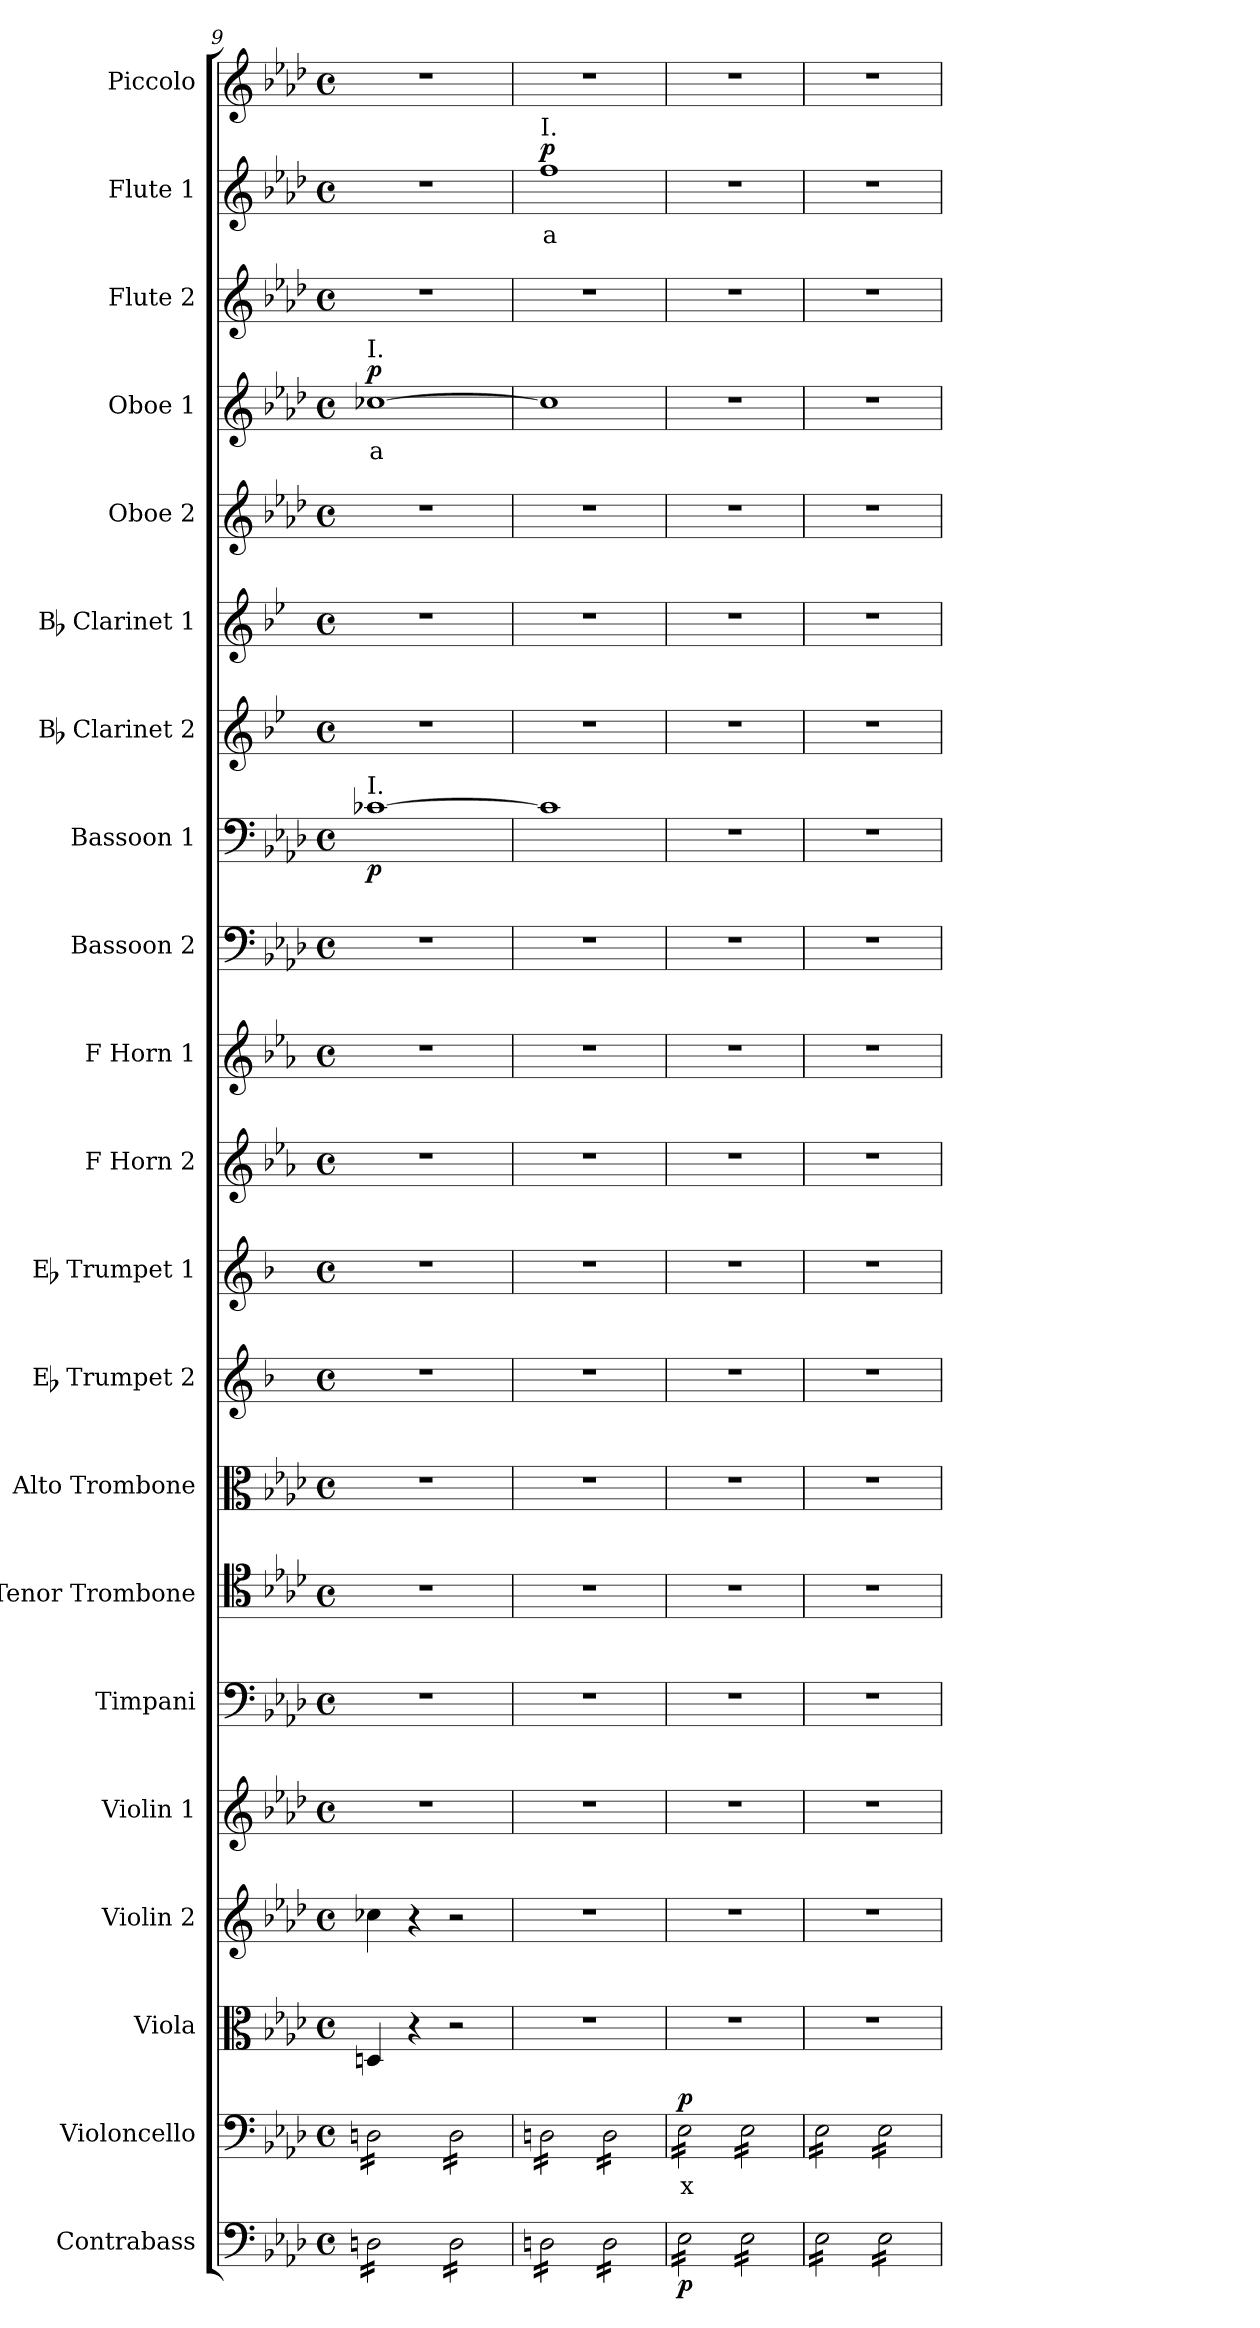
**kern	**dynam	**kern	**text	**dynam	**kern	**kern	**kern	**kern	**kern	**kern	**kern	**kern	**kern	**kern	**kern	**kern	**dynam	**kern	**kern	**kern	**kern	**text	**dynam	**kern	**kern	**text	**dynam	**kern
*part21	*part21	*part20	*part20	*part20	*part19	*part18	*part17	*part16	*part15	*part14	*part13	*part12	*part11	*part10	*part9	*part8	*part8	*part7	*part6	*part5	*part4	*part4	*part4	*part3	*part2	*part2	*part2	*part1
*staff21	*staff21	*staff20	*staff20	*staff20	*staff19	*staff18	*staff17	*staff16	*staff15	*staff14	*staff13	*staff12	*staff11	*staff10	*staff9	*staff8	*staff8	*staff7	*staff6	*staff5	*staff4	*staff4	*staff4	*staff3	*staff2	*staff2	*staff2	*staff1
*I"Contrabass	*	*I"Violoncello	*	*	*I"Viola	*I"Violin 2	*I"Violin 1	*I"Timpani	*I"Tenor Trombone	*I"Alto Trombone	*I"Eb Trumpet 2	*I"Eb Trumpet 1	*I"F Horn 2	*I"F Horn 1	*I"Bassoon 2	*I"Bassoon 1	*	*I"Bb Clarinet 2	*I"Bb Clarinet 1	*I"Oboe 2	*I"Oboe 1	*	*	*I"Flute 2	*I"Flute 1	*	*	*I"Piccolo
*I'Cb	*	*I'Vc	*	*	*I'Vla	*I'Vln 2	*I'Vln 1	*I'Timp	*I'T Trb	*I'A Trb	*I'Tpt 2	*I'Tpt 1	*I'Hn 2	*I'Hn 1	*I'Bsn 2	*I'Bsn 1	*	*I'Cl 2	*I'Cl 1	*I'Ob 2	*I'Ob 1	*	*	*I'Fl 2	*I'Fl 1	*	*	*I'Picc
*clefF4	*	*clefF4	*	*	*clefC3	*clefG2	*clefG2	*clefF4	*clefC4	*clefC3	*clefG2	*clefG2	*clefG2	*clefG2	*clefF4	*clefF4	*	*clefG2	*clefG2	*clefG2	*clefG2	*	*	*clefG2	*clefG2	*	*	*clefG2
*ITrd7c12	*	*	*	*	*	*	*	*	*	*	*ITrd-2c-3	*ITrd-2c-3	*ITrd4c7	*ITrd4c7	*	*	*	*ITrd1c2	*ITrd1c2	*	*	*	*	*	*	*	*	*ITrd-7c-12
*k[b-e-a-d-]	*	*k[b-e-a-d-]	*	*	*k[b-e-a-d-]	*k[b-e-a-d-]	*k[b-e-a-d-]	*k[b-e-a-d-]	*k[b-e-a-d-]	*k[b-e-a-d-]	*k[b-e-a-d-]	*k[b-e-a-d-]	*k[b-e-a-d-]	*k[b-e-a-d-]	*k[b-e-a-d-]	*k[b-e-a-d-]	*	*k[b-e-a-d-]	*k[b-e-a-d-]	*k[b-e-a-d-]	*k[b-e-a-d-]	*	*	*k[b-e-a-d-]	*k[b-e-a-d-]	*	*	*k[b-e-a-d-]
*M4/4	*	*M4/4	*	*	*M4/4	*M4/4	*M4/4	*M4/4	*M4/4	*M4/4	*M4/4	*M4/4	*M4/4	*M4/4	*M4/4	*M4/4	*	*M4/4	*M4/4	*M4/4	*M4/4	*	*	*M4/4	*M4/4	*	*	*M4/4
*met(c)	*	*met(c)	*	*	*met(c)	*met(c)	*met(c)	*met(c)	*met(c)	*met(c)	*met(c)	*met(c)	*met(c)	*met(c)	*met(c)	*met(c)	*	*met(c)	*met(c)	*met(c)	*met(c)	*	*	*met(c)	*met(c)	*	*	*met(c)
=9	=9	=9	=9	=9	=9	=9	=9	=9	=9	=9	=9	=9	=9	=9	=9	=9	=9	=9	=9	=9	=9	=9	=9	=9	=9	=9	=9	=9
!	!	!	!	!	!	!	!	!	!	!	!	!	!	!	!	!	!	!	!	!	!LO:TX:a:t=I.	!	!	!	!	!	!	!
!	!	!	!	!	!	!	!	!	!	!	!	!	!	!	!	!LO:TX:a:t=I.	!	!	!	!	!	!	!	!	!	!	!	!
!	!	!LO:TX:b:i:t=cresc.	!	!	!	!	!	!	!	!	!	!	!	!	!	!	!	!	!	!	!	!	!	!	!	!	!	!
!LO:TX:b:i:t=cresc.	!	!	!	!	!	!	!	!	!	!	!	!	!	!	!	!	!	!	!	!	!	!	!	!	!	!	!	!
!	!	!	!	!	!	!	!	!	!	!	!	!	!	!	!	!	!LO:DY:b	!	!	!	!	!LO:LY:b:color=#FF0000	!LO:DY:b	!	!	!	!	!
*tremolo	*	*	*	*	*	*	*	*	*	*	*	*	*	*	*	*	*	*	*	*	*	*	*	*	*	*	*	*
*	*	*tremolo	*	*	*	*	*	*	*	*	*	*	*	*	*	*	*	*	*	*	*	*	*	*	*	*	*	*
16DDn\LL	.	16Dn\LL	.	.	4Dn/	4cc-X\	1r	1r	1r	1r	1r	1r	1r	1r	1r	[1c-X	p	1r	1r	1r	[1cc-X	a	p	1r	1r	.	.	1r
16DDn\	.	16Dn\	.	.	.	.	.	.	.	.	.	.	.	.	.	.	.	.	.	.	.	.	.	.	.	.	.	.
16DDn\	.	16Dn\	.	.	.	.	.	.	.	.	.	.	.	.	.	.	.	.	.	.	.	.	.	.	.	.	.	.
16DDn\	.	16Dn\	.	.	.	.	.	.	.	.	.	.	.	.	.	.	.	.	.	.	.	.	.	.	.	.	.	.
16DDn\	.	16Dn\	.	.	4r	4r	.	.	.	.	.	.	.	.	.	.	.	.	.	.	.	.	.	.	.	.	.	.
16DDn\	.	16Dn\	.	.	.	.	.	.	.	.	.	.	.	.	.	.	.	.	.	.	.	.	.	.	.	.	.	.
16DDn\	.	16Dn\	.	.	.	.	.	.	.	.	.	.	.	.	.	.	.	.	.	.	.	.	.	.	.	.	.	.
16DDn\JJ	.	16Dn\JJ	.	.	.	.	.	.	.	.	.	.	.	.	.	.	.	.	.	.	.	.	.	.	.	.	.	.
16DD\LL	.	16D\LL	.	.	2r	2r	.	.	.	.	.	.	.	.	.	.	.	.	.	.	.	.	.	.	.	.	.	.
16DD\	.	16D\	.	.	.	.	.	.	.	.	.	.	.	.	.	.	.	.	.	.	.	.	.	.	.	.	.	.
16DD\	.	16D\	.	.	.	.	.	.	.	.	.	.	.	.	.	.	.	.	.	.	.	.	.	.	.	.	.	.
16DD\	.	16D\	.	.	.	.	.	.	.	.	.	.	.	.	.	.	.	.	.	.	.	.	.	.	.	.	.	.
16DD\	.	16D\	.	.	.	.	.	.	.	.	.	.	.	.	.	.	.	.	.	.	.	.	.	.	.	.	.	.
16DD\	.	16D\	.	.	.	.	.	.	.	.	.	.	.	.	.	.	.	.	.	.	.	.	.	.	.	.	.	.
16DD\	.	16D\	.	.	.	.	.	.	.	.	.	.	.	.	.	.	.	.	.	.	.	.	.	.	.	.	.	.
16DD\JJ	.	16D\JJ	.	.	.	.	.	.	.	.	.	.	.	.	.	.	.	.	.	.	.	.	.	.	.	.	.	.
=10	=10	=10	=10	=10	=10	=10	=10	=10	=10	=10	=10	=10	=10	=10	=10	=10	=10	=10	=10	=10	=10	=10	=10	=10	=10	=10	=10	=10
!	!	!	!	!	!	!	!	!	!	!	!	!	!	!	!	!	!	!	!	!	!	!	!	!	!LO:TX:a:t=I.	!	!	!
!	!	!	!	!	!	!	!	!	!	!	!	!	!	!	!	!	!	!	!	!	!	!	!	!	!	!LO:LY:b:color=#FF0000	!LO:DY:b	!
16DDn\LL	.	16Dn\LL	.	.	1r	1r	1r	1r	1r	1r	1r	1r	1r	1r	1r	1c-]	.	1r	1r	1r	1cc-]	.	.	1r	1ff	a	p	1r
16DDn\	.	16Dn\	.	.	.	.	.	.	.	.	.	.	.	.	.	.	.	.	.	.	.	.	.	.	.	.	.	.
16DDn\	.	16Dn\	.	.	.	.	.	.	.	.	.	.	.	.	.	.	.	.	.	.	.	.	.	.	.	.	.	.
16DDn\	.	16Dn\	.	.	.	.	.	.	.	.	.	.	.	.	.	.	.	.	.	.	.	.	.	.	.	.	.	.
16DDn\	.	16Dn\	.	.	.	.	.	.	.	.	.	.	.	.	.	.	.	.	.	.	.	.	.	.	.	.	.	.
16DDn\	.	16Dn\	.	.	.	.	.	.	.	.	.	.	.	.	.	.	.	.	.	.	.	.	.	.	.	.	.	.
16DDn\	.	16Dn\	.	.	.	.	.	.	.	.	.	.	.	.	.	.	.	.	.	.	.	.	.	.	.	.	.	.
16DDn\JJ	.	16Dn\JJ	.	.	.	.	.	.	.	.	.	.	.	.	.	.	.	.	.	.	.	.	.	.	.	.	.	.
16DD\LL	.	16D\LL	.	.	.	.	.	.	.	.	.	.	.	.	.	.	.	.	.	.	.	.	.	.	.	.	.	.
16DD\	.	16D\	.	.	.	.	.	.	.	.	.	.	.	.	.	.	.	.	.	.	.	.	.	.	.	.	.	.
16DD\	.	16D\	.	.	.	.	.	.	.	.	.	.	.	.	.	.	.	.	.	.	.	.	.	.	.	.	.	.
16DD\	.	16D\	.	.	.	.	.	.	.	.	.	.	.	.	.	.	.	.	.	.	.	.	.	.	.	.	.	.
16DD\	.	16D\	.	.	.	.	.	.	.	.	.	.	.	.	.	.	.	.	.	.	.	.	.	.	.	.	.	.
16DD\	.	16D\	.	.	.	.	.	.	.	.	.	.	.	.	.	.	.	.	.	.	.	.	.	.	.	.	.	.
16DD\	.	16D\	.	.	.	.	.	.	.	.	.	.	.	.	.	.	.	.	.	.	.	.	.	.	.	.	.	.
16DD\JJ	.	16D\JJ	.	.	.	.	.	.	.	.	.	.	.	.	.	.	.	.	.	.	.	.	.	.	.	.	.	.
=11	=11	=11	=11	=11	=11	=11	=11	=11	=11	=11	=11	=11	=11	=11	=11	=11	=11	=11	=11	=11	=11	=11	=11	=11	=11	=11	=11	=11
!	!LO:DY:b	!	!LO:LY:b:color=#FF0000	!LO:DY:b	!	!	!	!	!	!	!	!	!	!	!	!	!	!	!	!	!	!	!	!	!	!	!	!
16EE-\LL	p	16E-\LL	x	p	1r	1r	1r	1r	1r	1r	1r	1r	1r	1r	1r	1r	.	1r	1r	1r	1r	.	.	1r	1r	.	.	1r
16EE-\	.	16E-\	.	.	.	.	.	.	.	.	.	.	.	.	.	.	.	.	.	.	.	.	.	.	.	.	.	.
16EE-\	.	16E-\	.	.	.	.	.	.	.	.	.	.	.	.	.	.	.	.	.	.	.	.	.	.	.	.	.	.
16EE-\	.	16E-\	.	.	.	.	.	.	.	.	.	.	.	.	.	.	.	.	.	.	.	.	.	.	.	.	.	.
16EE-\	.	16E-\	.	.	.	.	.	.	.	.	.	.	.	.	.	.	.	.	.	.	.	.	.	.	.	.	.	.
16EE-\	.	16E-\	.	.	.	.	.	.	.	.	.	.	.	.	.	.	.	.	.	.	.	.	.	.	.	.	.	.
16EE-\	.	16E-\	.	.	.	.	.	.	.	.	.	.	.	.	.	.	.	.	.	.	.	.	.	.	.	.	.	.
16EE-\JJ	.	16E-\JJ	.	.	.	.	.	.	.	.	.	.	.	.	.	.	.	.	.	.	.	.	.	.	.	.	.	.
16EE-\LL	.	16E-\LL	.	.	.	.	.	.	.	.	.	.	.	.	.	.	.	.	.	.	.	.	.	.	.	.	.	.
16EE-\	.	16E-\	.	.	.	.	.	.	.	.	.	.	.	.	.	.	.	.	.	.	.	.	.	.	.	.	.	.
16EE-\	.	16E-\	.	.	.	.	.	.	.	.	.	.	.	.	.	.	.	.	.	.	.	.	.	.	.	.	.	.
16EE-\	.	16E-\	.	.	.	.	.	.	.	.	.	.	.	.	.	.	.	.	.	.	.	.	.	.	.	.	.	.
16EE-\	.	16E-\	.	.	.	.	.	.	.	.	.	.	.	.	.	.	.	.	.	.	.	.	.	.	.	.	.	.
16EE-\	.	16E-\	.	.	.	.	.	.	.	.	.	.	.	.	.	.	.	.	.	.	.	.	.	.	.	.	.	.
16EE-\	.	16E-\	.	.	.	.	.	.	.	.	.	.	.	.	.	.	.	.	.	.	.	.	.	.	.	.	.	.
16EE-\JJ	.	16E-\JJ	.	.	.	.	.	.	.	.	.	.	.	.	.	.	.	.	.	.	.	.	.	.	.	.	.	.
=12	=12	=12	=12	=12	=12	=12	=12	=12	=12	=12	=12	=12	=12	=12	=12	=12	=12	=12	=12	=12	=12	=12	=12	=12	=12	=12	=12	=12
16EE-\LL	.	16E-\LL	.	.	1r	1r	1r	1r	1r	1r	1r	1r	1r	1r	1r	1r	.	1r	1r	1r	1r	.	.	1r	1r	.	.	1r
16EE-\	.	16E-\	.	.	.	.	.	.	.	.	.	.	.	.	.	.	.	.	.	.	.	.	.	.	.	.	.	.
16EE-\	.	16E-\	.	.	.	.	.	.	.	.	.	.	.	.	.	.	.	.	.	.	.	.	.	.	.	.	.	.
16EE-\	.	16E-\	.	.	.	.	.	.	.	.	.	.	.	.	.	.	.	.	.	.	.	.	.	.	.	.	.	.
16EE-\	.	16E-\	.	.	.	.	.	.	.	.	.	.	.	.	.	.	.	.	.	.	.	.	.	.	.	.	.	.
16EE-\	.	16E-\	.	.	.	.	.	.	.	.	.	.	.	.	.	.	.	.	.	.	.	.	.	.	.	.	.	.
16EE-\	.	16E-\	.	.	.	.	.	.	.	.	.	.	.	.	.	.	.	.	.	.	.	.	.	.	.	.	.	.
16EE-\JJ	.	16E-\JJ	.	.	.	.	.	.	.	.	.	.	.	.	.	.	.	.	.	.	.	.	.	.	.	.	.	.
16EE-\LL	.	16E-\LL	.	.	.	.	.	.	.	.	.	.	.	.	.	.	.	.	.	.	.	.	.	.	.	.	.	.
16EE-\	.	16E-\	.	.	.	.	.	.	.	.	.	.	.	.	.	.	.	.	.	.	.	.	.	.	.	.	.	.
16EE-\	.	16E-\	.	.	.	.	.	.	.	.	.	.	.	.	.	.	.	.	.	.	.	.	.	.	.	.	.	.
16EE-\	.	16E-\	.	.	.	.	.	.	.	.	.	.	.	.	.	.	.	.	.	.	.	.	.	.	.	.	.	.
16EE-\	.	16E-\	.	.	.	.	.	.	.	.	.	.	.	.	.	.	.	.	.	.	.	.	.	.	.	.	.	.
16EE-\	.	16E-\	.	.	.	.	.	.	.	.	.	.	.	.	.	.	.	.	.	.	.	.	.	.	.	.	.	.
16EE-\	.	16E-\	.	.	.	.	.	.	.	.	.	.	.	.	.	.	.	.	.	.	.	.	.	.	.	.	.	.
16EE-\JJ	.	16E-\JJ	.	.	.	.	.	.	.	.	.	.	.	.	.	.	.	.	.	.	.	.	.	.	.	.	.	.
*	*	*Xtremolo	*	*	*	*	*	*	*	*	*	*	*	*	*	*	*	*	*	*	*	*	*	*	*	*	*	*
*Xtremolo	*	*	*	*	*	*	*	*	*	*	*	*	*	*	*	*	*	*	*	*	*	*	*	*	*	*	*	*
=	=	=	=	=	=	=	=	=	=	=	=	=	=	=	=	=	=	=	=	=	=	=	=	=	=	=	=	=
*-	*-	*-	*-	*-	*-	*-	*-	*-	*-	*-	*-	*-	*-	*-	*-	*-	*-	*-	*-	*-	*-	*-	*-	*-	*-	*-	*-	*-
